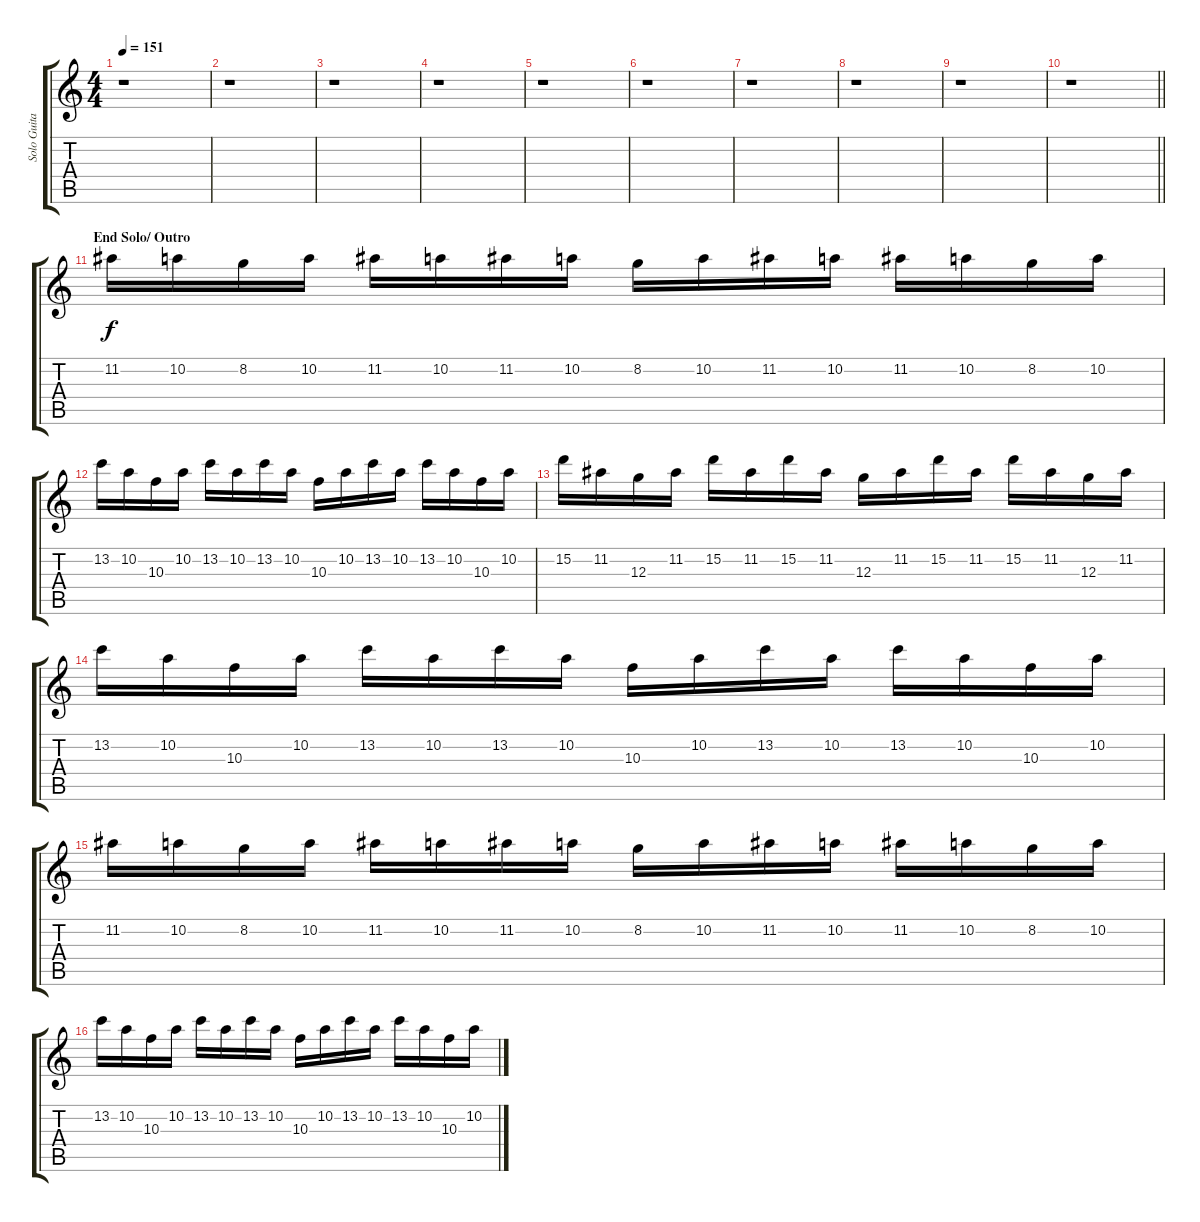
\track ("Solo Guitar" "Solo Guita") {instrument overdrivenguitar}
\staff {score tabs}
\tuning (E4 B3 G3 D3 A2 D2) {hide}
\ts (4 4)
\tempo 151
\clef g2
\ks c
r.1{dy f} |
r.1 |
r.1 |
r.1 |
r.1 |
r.1 |
r.1 |
r.1 |
r.1 |
\barLineRight lightlight
r.1 |
\section ("" "End Solo/ Outro")
11.2.16 10.2.16 8.2.16 10.2.16 11.2.16 10.2.16 11.2.16 10.2.16 8.2.16 10.2.16 11.2.16 10.2.16 11.2.16 10.2.16 8.2.16 10.2.16 |
13.2.16 10.2.16 10.3.16 10.2.16 13.2.16 10.2.16 13.2.16 10.2.16 10.3.16 10.2.16 13.2.16 10.2.16 13.2.16 10.2.16 10.3.16 10.2.16 |
15.2.16 11.2.16 12.3.16 11.2.16 15.2.16 11.2.16 15.2.16 11.2.16 12.3.16 11.2.16 15.2.16 11.2.16 15.2.16 11.2.16 12.3.16 11.2.16 |
13.2.16 10.2.16 10.3.16 10.2.16 13.2.16 10.2.16 13.2.16 10.2.16 10.3.16 10.2.16 13.2.16 10.2.16 13.2.16 10.2.16 10.3.16 10.2.16 |
11.2.16 10.2.16 8.2.16 10.2.16 11.2.16 10.2.16 11.2.16 10.2.16 8.2.16 10.2.16 11.2.16 10.2.16 11.2.16 10.2.16 8.2.16 10.2.16 |
13.2.16 10.2.16 10.3.16 10.2.16 13.2.16 10.2.16 13.2.16 10.2.16 10.3.16 10.2.16 13.2.16 10.2.16 13.2.16 10.2.16 10.3.16 10.2.16
